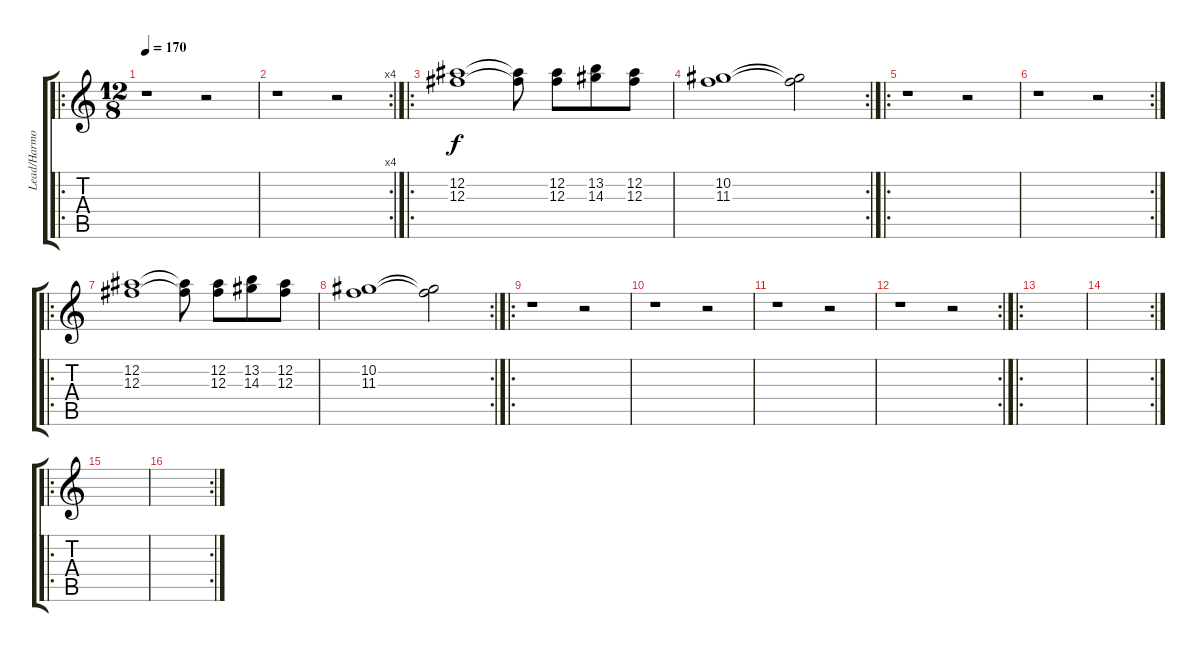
\track ("Lead/Harmony" "Lead/Harmo") {instrument distortionguitar}
\staff {score tabs}
\tuning (Eb4 Bb3 Gb3 Db3 Ab2 Eb2) {hide}
\ro
\ts (12 8)
\tempo 170
\clef g2
\ks c
r.1{dy f instrument distortionguitar} r.2 |
\rc 4
r.1 r.2 |
\ro
(12.2 12.3).1 (12.2{t} 12.3{t}).8 (12.2 12.3).8 (13.2 14.3).8 (12.2 12.3).8 |
\rc 2
(10.2 11.3).1 (10.2{t} 11.3{t}).2 |
\ro
r.1 r.2 |
\rc 2
r.1 r.2 |
\ro
(12.2 12.3).1 (12.2{t} 12.3{t}).8 (12.2 12.3).8 (13.2 14.3).8 (12.2 12.3).8 |
\rc 2
(10.2 11.3).1 (10.2{t} 11.3{t}).2 |
\ro
r.1 r.2 |
r.1 r.2 |
r.1 r.2 |
\rc 2
r.1 r.2 |
\ro
|
\rc 2
|
\ro
|
\rc 2
